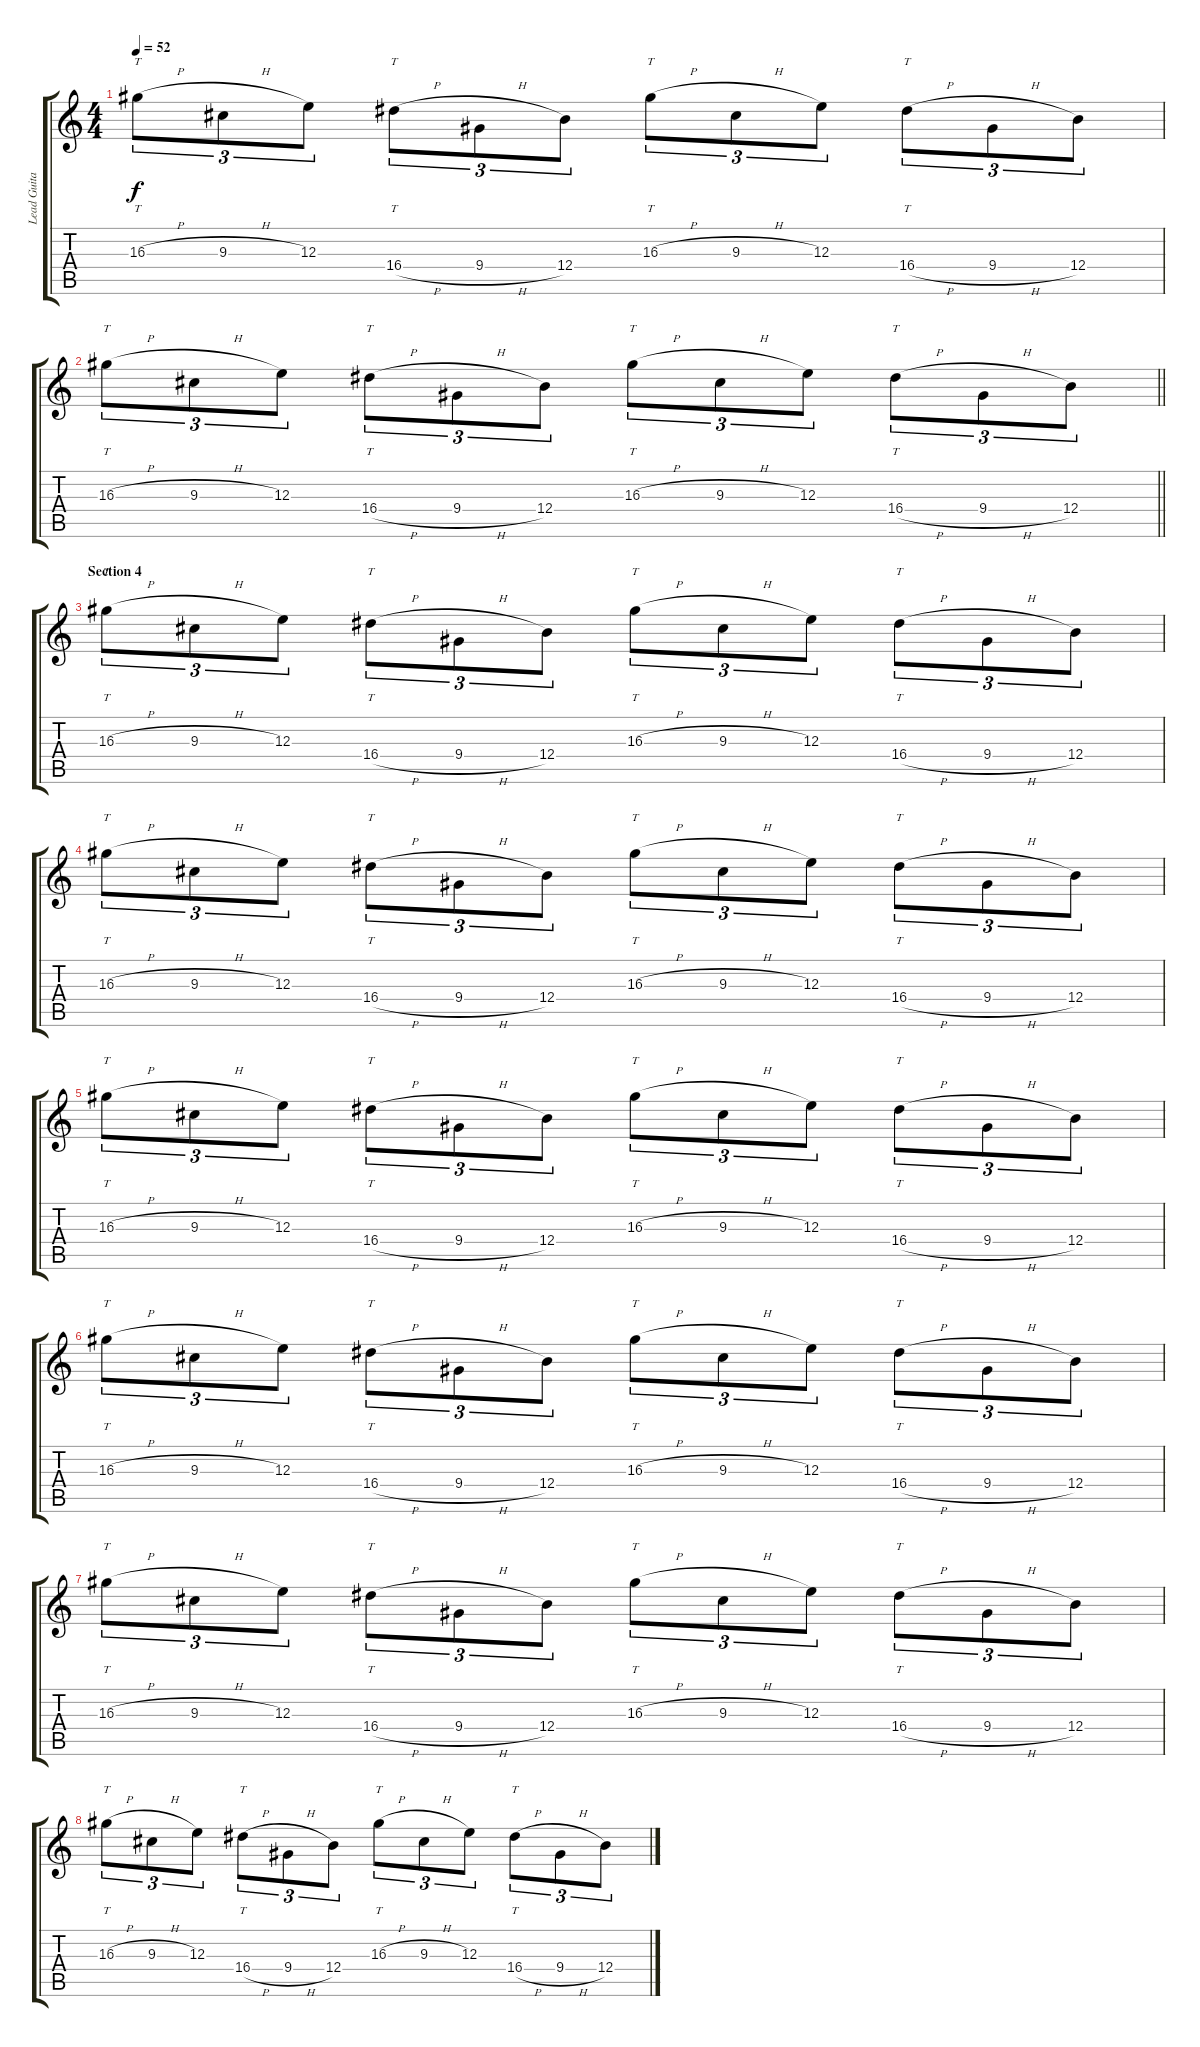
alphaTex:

\track ("Lead Guitar (Distortion w/ Delay)" "Lead Guita") {instrument distortionguitar}
\staff {score tabs}
\tuning (Db4 Ab3 E3 B2 Gb2 Db2) {hide}
\ts (4 4)
\tempo 52
\clef g2
\ks c
16.3{h}.8{tt tu (3 2) dy f} 9.3{h}.8{tu (3 2)} 12.3.8{tu (3 2)} 16.4{h}.8{tt tu (3 2)} 9.4{h}.8{tu (3 2)} 12.4.8{tu (3 2)} 16.3{h}.8{tt tu (3 2)} 9.3{h}.8{tu (3 2)} 12.3.8{tu (3 2)} 16.4{h}.8{tt tu (3 2)} 9.4{h}.8{tu (3 2)} 12.4.8{tu (3 2)} |
\barLineRight lightlight
16.3{h}.8{tt tu (3 2)} 9.3{h}.8{tu (3 2)} 12.3.8{tu (3 2)} 16.4{h}.8{tt tu (3 2)} 9.4{h}.8{tu (3 2)} 12.4.8{tu (3 2)} 16.3{h}.8{tt tu (3 2)} 9.3{h}.8{tu (3 2)} 12.3.8{tu (3 2)} 16.4{h}.8{tt tu (3 2)} 9.4{h}.8{tu (3 2)} 12.4.8{tu (3 2)} |
\section ("" "Section 4")
16.3{h}.8{tt tu (3 2)} 9.3{h}.8{tu (3 2)} 12.3.8{tu (3 2)} 16.4{h}.8{tt tu (3 2)} 9.4{h}.8{tu (3 2)} 12.4.8{tu (3 2)} 16.3{h}.8{tt tu (3 2)} 9.3{h}.8{tu (3 2)} 12.3.8{tu (3 2)} 16.4{h}.8{tt tu (3 2)} 9.4{h}.8{tu (3 2)} 12.4.8{tu (3 2)} |
16.3{h}.8{tt tu (3 2)} 9.3{h}.8{tu (3 2)} 12.3.8{tu (3 2)} 16.4{h}.8{tt tu (3 2)} 9.4{h}.8{tu (3 2)} 12.4.8{tu (3 2)} 16.3{h}.8{tt tu (3 2)} 9.3{h}.8{tu (3 2)} 12.3.8{tu (3 2)} 16.4{h}.8{tt tu (3 2)} 9.4{h}.8{tu (3 2)} 12.4.8{tu (3 2)} |
16.3{h}.8{tt tu (3 2)} 9.3{h}.8{tu (3 2)} 12.3.8{tu (3 2)} 16.4{h}.8{tt tu (3 2)} 9.4{h}.8{tu (3 2)} 12.4.8{tu (3 2)} 16.3{h}.8{tt tu (3 2)} 9.3{h}.8{tu (3 2)} 12.3.8{tu (3 2)} 16.4{h}.8{tt tu (3 2)} 9.4{h}.8{tu (3 2)} 12.4.8{tu (3 2)} |
16.3{h}.8{tt tu (3 2)} 9.3{h}.8{tu (3 2)} 12.3.8{tu (3 2)} 16.4{h}.8{tt tu (3 2)} 9.4{h}.8{tu (3 2)} 12.4.8{tu (3 2)} 16.3{h}.8{tt tu (3 2)} 9.3{h}.8{tu (3 2)} 12.3.8{tu (3 2)} 16.4{h}.8{tt tu (3 2)} 9.4{h}.8{tu (3 2)} 12.4.8{tu (3 2)} |
16.3{h}.8{tt tu (3 2)} 9.3{h}.8{tu (3 2)} 12.3.8{tu (3 2)} 16.4{h}.8{tt tu (3 2)} 9.4{h}.8{tu (3 2)} 12.4.8{tu (3 2)} 16.3{h}.8{tt tu (3 2)} 9.3{h}.8{tu (3 2)} 12.3.8{tu (3 2)} 16.4{h}.8{tt tu (3 2)} 9.4{h}.8{tu (3 2)} 12.4.8{tu (3 2)} |
16.3{h}.8{tt tu (3 2)} 9.3{h}.8{tu (3 2)} 12.3.8{tu (3 2)} 16.4{h}.8{tt tu (3 2)} 9.4{h}.8{tu (3 2)} 12.4.8{tu (3 2)} 16.3{h}.8{tt tu (3 2)} 9.3{h}.8{tu (3 2)} 12.3.8{tu (3 2)} 16.4{h}.8{tt tu (3 2)} 9.4{h}.8{tu (3 2)} 12.4.8{tu (3 2)}
